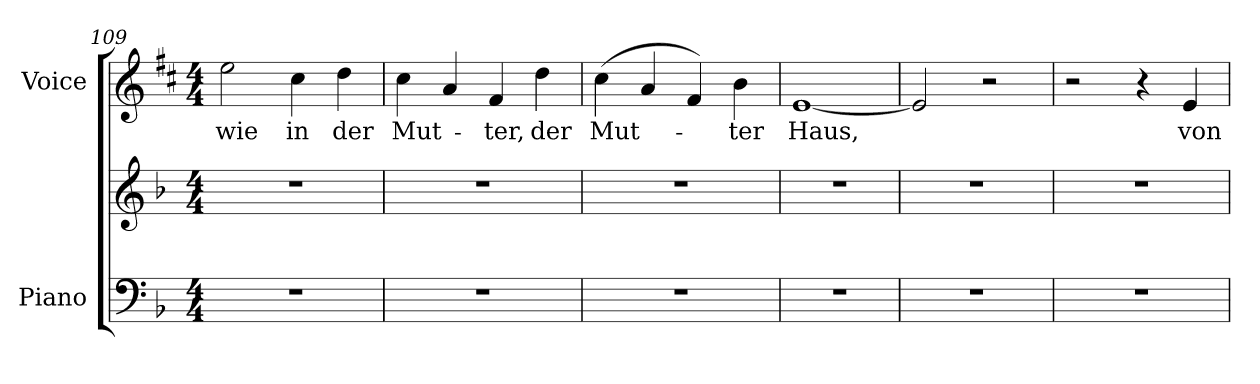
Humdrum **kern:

**kern	**kern	**kern	**text
*part2	*part2	*part1	*part1
*staff3	*staff2	*staff1	*staff1
*I"Piano	*	*I"Voice	*
*I'Pno.	*	*I'Vce.	*
*clefF4	*clefG2	*clefG2	*
*k[b-]	*k[b-]	*k[f#c#]	*
*M4/4	*M4/4	*M4/4	*
=109	=109	=109	=109
!	!	!	!LO:LY:b
1r	1r	2ee\	wie
!	!	!	!LO:LY:b
.	.	4cc#\	in
!	!	!	!LO:LY:b
.	.	4dd\	der
!!LO:LB:g=z
=110	=110	=110	=110
!	!	!	!LO:LY:b
1r	1r	4cc#\	Mut-
.	.	4a/	.
!	!	!	!LO:LY:b
.	.	4f#/	-ter,
!	!	!	!LO:LY:b
.	.	4dd\	der
=111	=111	=111	=111
!	!	!	!LO:LY:b
1r	1r	(>4cc#\	Mut-
.	.	4a/	.
.	.	4f#/)	.
!	!	!	!LO:LY:b
.	.	4b\	-ter
=112	=112	=112	=112
!	!	!	!LO:LY:b
1r	1r	[1e	Haus,
=113	=113	=113	=113
1r	1r	2e/]	.
.	.	2r	.
!!LO:LB:g=z
=114	=114	=114	=114
1r	1r	2r	.
.	.	4r	.
!	!	!	!LO:LY:b
.	.	4e/	von
=	=	=	=
*-	*-	*-	*-
